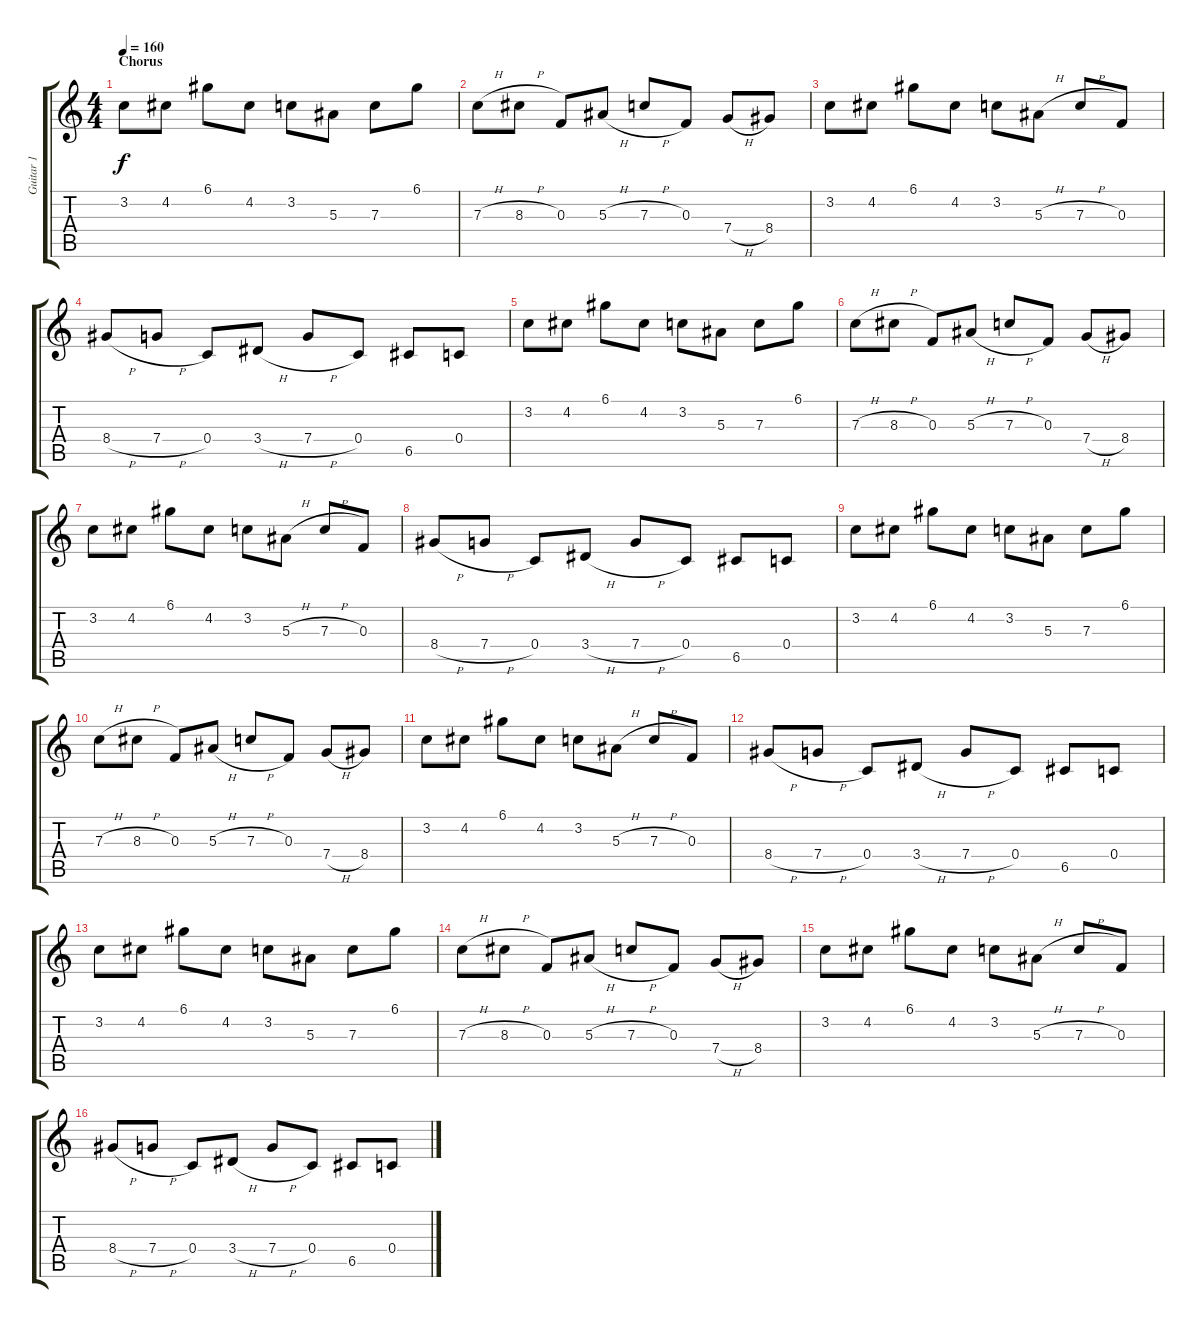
\track ("Guitar 1" "Guitar 1") {instrument distortionguitar}
\staff {score tabs}
\tuning (D4 A3 F3 C3 G2 C2) {hide}
\ts (4 4)
\section ("" "Chorus")
\tempo 160
\clef g2
\ks c
3.2.8{dy f} 4.2.8 6.1.8 4.2.8 3.2.8 5.3.8 7.3.8 6.1.8 |
7.3{h}.8 8.3{h}.8 0.3.8 5.3{h}.8 7.3{h}.8 0.3.8 7.4{h}.8 8.4.8 |
3.2.8 4.2.8 6.1.8 4.2.8 3.2.8 5.3{h}.8 7.3{h}.8 0.3.8 |
8.4{h}.8 7.4{h}.8 0.4.8 3.4{h}.8 7.4{h}.8 0.4.8 6.5.8 0.4.8 |
3.2.8 4.2.8 6.1.8 4.2.8 3.2.8 5.3.8 7.3.8 6.1.8 |
7.3{h}.8 8.3{h}.8 0.3.8 5.3{h}.8 7.3{h}.8 0.3.8 7.4{h}.8 8.4.8 |
3.2.8 4.2.8 6.1.8 4.2.8 3.2.8 5.3{h}.8 7.3{h}.8 0.3.8 |
8.4{h}.8 7.4{h}.8 0.4.8 3.4{h}.8 7.4{h}.8 0.4.8 6.5.8 0.4.8 |
3.2.8 4.2.8 6.1.8 4.2.8 3.2.8 5.3.8 7.3.8 6.1.8 |
7.3{h}.8 8.3{h}.8 0.3.8 5.3{h}.8 7.3{h}.8 0.3.8 7.4{h}.8 8.4.8 |
3.2.8 4.2.8 6.1.8 4.2.8 3.2.8 5.3{h}.8 7.3{h}.8 0.3.8 |
8.4{h}.8 7.4{h}.8 0.4.8 3.4{h}.8 7.4{h}.8 0.4.8 6.5.8 0.4.8 |
3.2.8 4.2.8 6.1.8 4.2.8 3.2.8 5.3.8 7.3.8 6.1.8 |
7.3{h}.8 8.3{h}.8 0.3.8 5.3{h}.8 7.3{h}.8 0.3.8 7.4{h}.8 8.4.8 |
3.2.8 4.2.8 6.1.8 4.2.8 3.2.8 5.3{h}.8 7.3{h}.8 0.3.8 |
8.4{h}.8 7.4{h}.8 0.4.8 3.4{h}.8 7.4{h}.8 0.4.8 6.5.8 0.4.8
